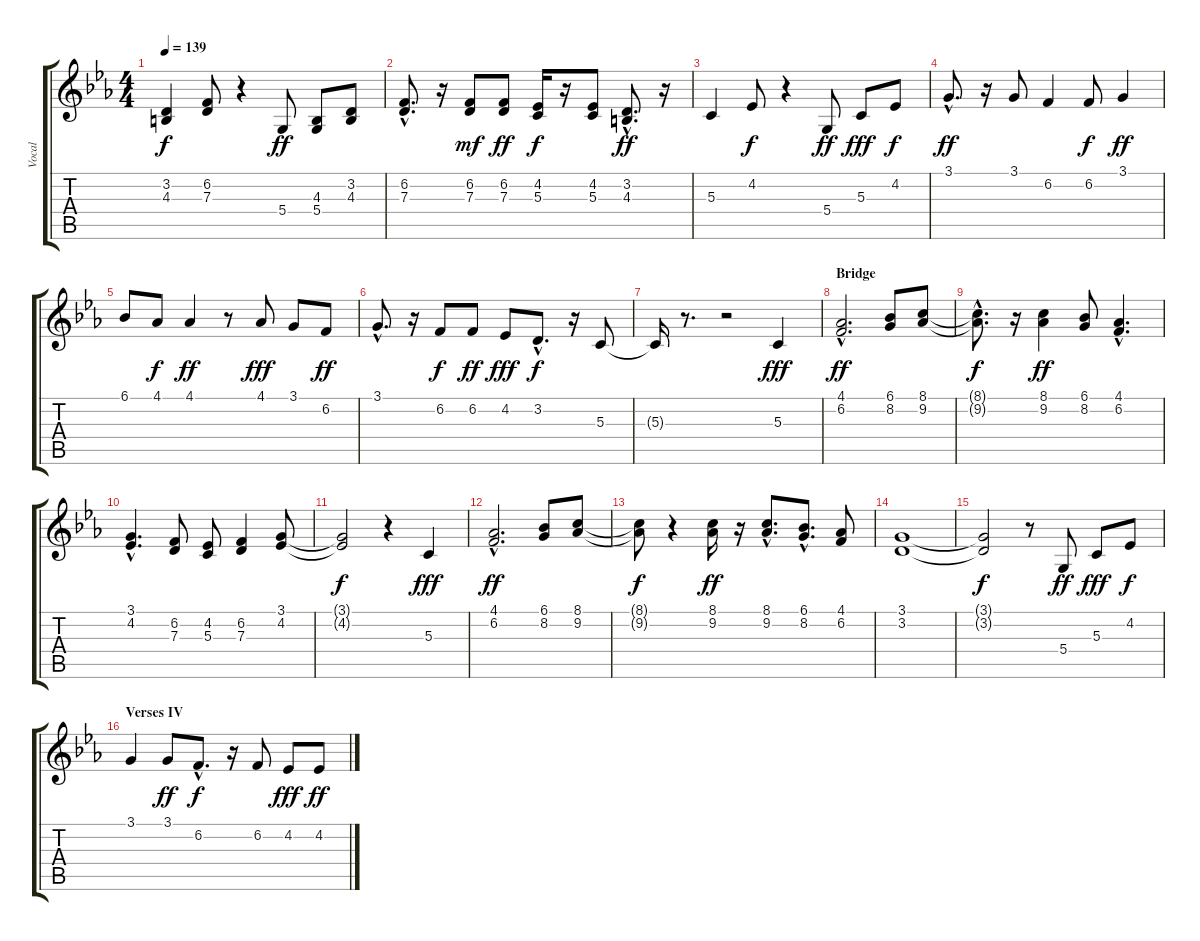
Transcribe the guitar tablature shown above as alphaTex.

\track ("Vocal" "Vocal") {instrument altosax}
\staff {score tabs}
\tuning (E4 B3 G3 D3 A2 E2) {hide}
\ts (4 4)
\tempo 139
\clef g2
\ks cminor
(3.2 4.3).4{dy f} (6.2 7.3).8 r.4 5.4.8{dy ff} (4.3 5.4).8 (3.2 4.3).8 |
(6.2{hac} 7.3{hac}).8{d} r.16 (6.2 7.3).8{dy mf} (6.2 7.3).8{dy ff} (4.2 5.3).16{dy f} r.16 (4.2 5.3).8 (3.2{hac} 4.3{hac}).8{d dy ff} r.16 |
5.3.4 4.2.8{dy f} r.4 5.4.8{dy ff} 5.3.8{dy fff} 4.2.8{dy f} |
3.1{hac}.8{d dy ff} r.16 3.1.8 6.2.4 6.2.8{dy f} 3.1.4{dy ff} |
6.1.8 4.1.8{dy f} 4.1.4{dy ff} r.8 4.1.8{dy fff} 3.1.8 6.2.8{dy ff} |
3.1{hac}.8{d} r.16 6.2.8{dy f} 6.2.8{dy ff} 4.2.8{dy fff} 3.2{hac}.8{d dy f} r.16 5.3.8 |
5.3{t}.16 r.8{d} r.2 5.3.4{dy fff} |
\section ("" "Bridge")
(4.1{hac} 6.2{hac}).2{d dy ff} (6.1 8.2).8 (8.1 9.2).8 |
(8.1{hac t} 9.2{hac t}).8{d dy f} r.16 (8.1 9.2).4{dy ff} (6.1 8.2).8 (4.1{hac} 6.2{hac}).4{d} |
(3.1{hac} 4.2{hac}).4{d} (6.2 7.3).8 (4.2 5.3).8 (6.2 7.3).4 (3.1 4.2).8 |
(3.1{t} 4.2{t}).2{dy f} r.4 5.3.4{dy fff} |
(4.1{hac} 6.2{hac}).2{d dy ff} (6.1 8.2).8 (8.1 9.2).8 |
(8.1{t} 9.2{t}).8{dy f} r.4 (8.1 9.2).16{dy ff} r.16 (8.1{hac} 9.2{hac}).8{d} (6.1{hac} 8.2{hac}).8{d} (4.1 6.2).8 |
(3.1 3.2).1 |
(3.1{t} 3.2{t}).2{dy f} r.8 5.4.8{dy ff} 5.3.8{dy fff} 4.2.8{dy f} |
\section ("" "Verses IV")
3.1.4 3.1.8{dy ff} 6.2{hac}.8{d dy f} r.16 6.2.8 4.2.8{dy fff} 4.2.8{dy ff}
